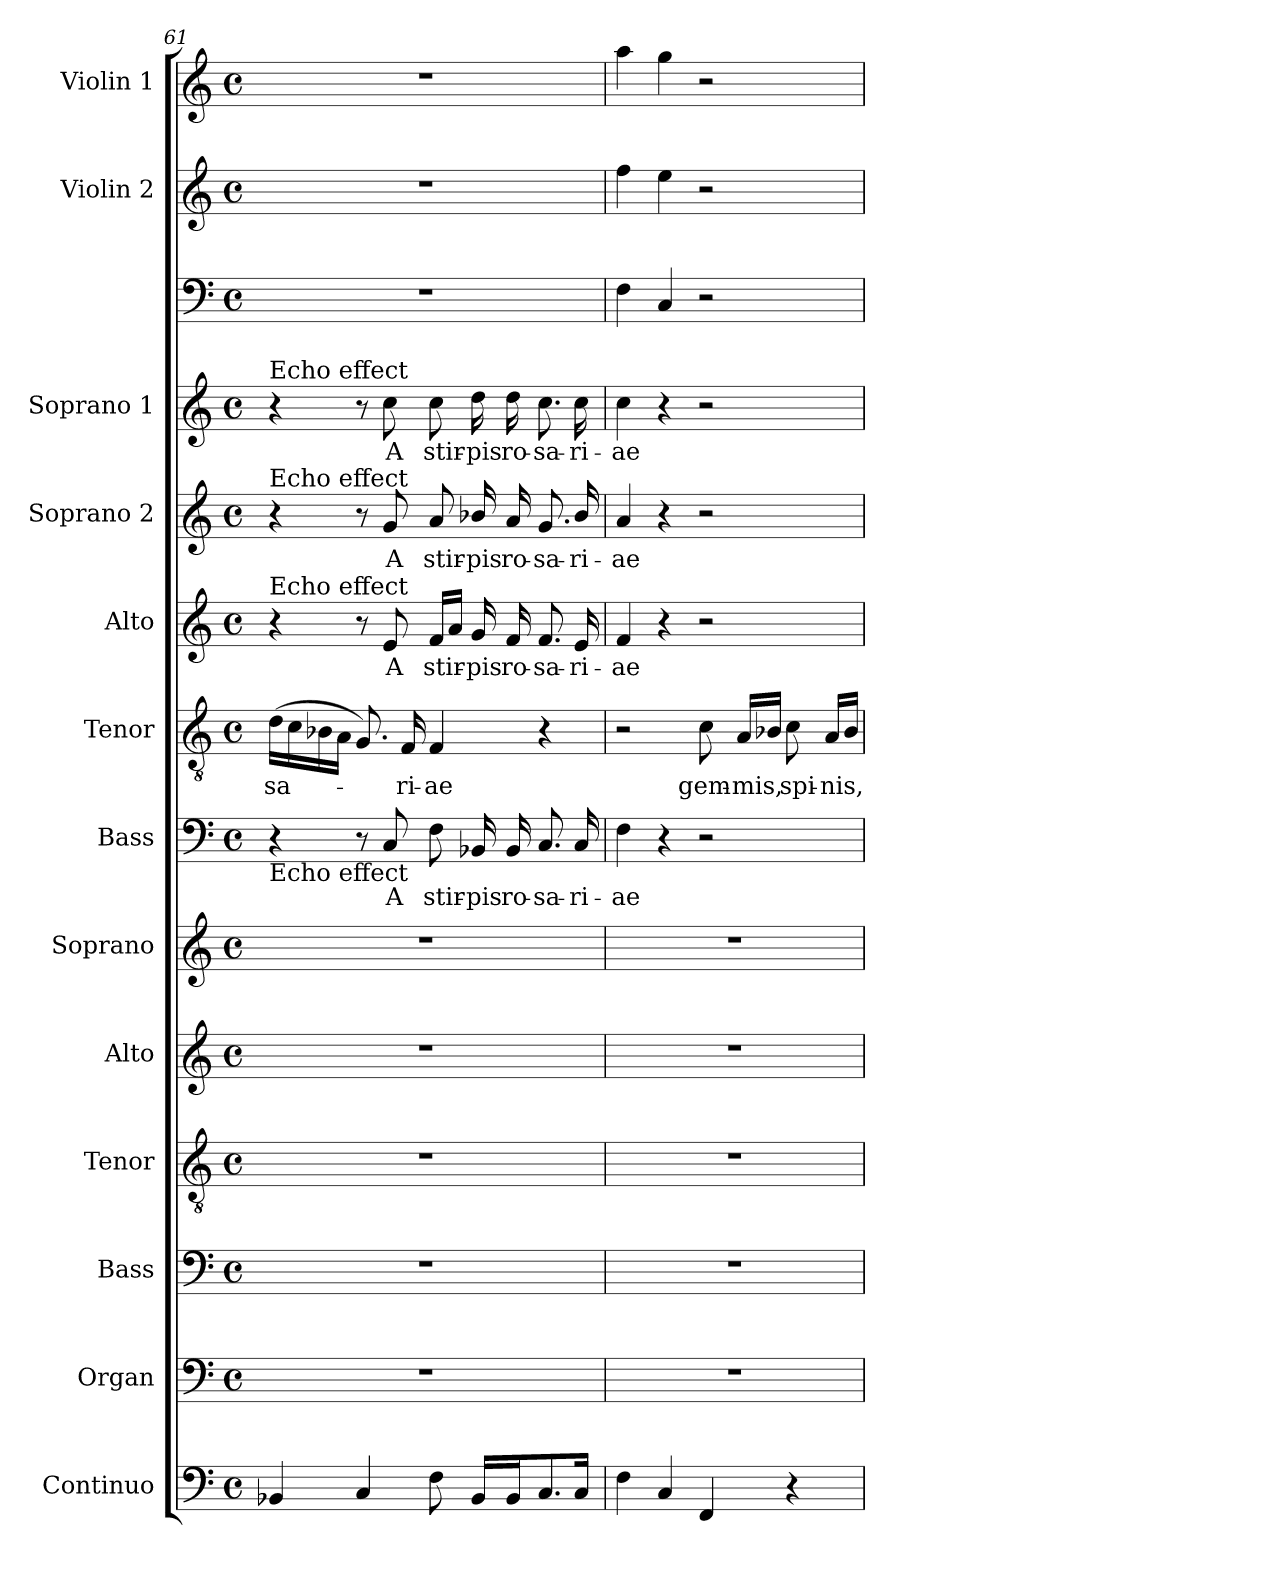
**kern	**kern	**kern	**kern	**kern	**kern	**kern	**text	**kern	**text	**kern	**text	**kern	**text	**kern	**text	**kern	**kern	**kern
*part14	*part13	*part12	*part11	*part10	*part9	*part8	*part8	*part7	*part7	*part6	*part6	*part5	*part5	*part4	*part4	*part3	*part2	*part1
*staff14	*staff13	*staff12	*staff11	*staff10	*staff9	*staff8	*staff8	*staff7	*staff7	*staff6	*staff6	*staff5	*staff5	*staff4	*staff4	*staff3	*staff2	*staff1
*I"Continuo	*I"Organ	*I"Bass	*I"Tenor	*I"Alto	*I"Soprano	*I"Bass	*	*I"Tenor	*	*I"Alto	*	*I"Soprano 2	*	*I"Soprano 1	*	*I""Acc. to violins"	*I"Violin 2	*I"Violin 1
*I'Cont.	*I'Org.	*I'B.	*I'T.	*I'A.	*I'S.	*I'B.	*	*I'T.	*	*I'A.	*	*I'S2.	*	*I'S1.	*	*I'Ac to violins.	*I'Vln. 2	*I'Vln. 1
*clefF4	*clefF4	*clefF4	*clefGv2	*clefG2	*clefG2	*clefF4	*	*clefGv2	*	*clefG2	*	*clefG2	*	*clefG2	*	*clefF4	*clefG2	*clefG2
*	*	*	*ITrd7c12	*	*	*	*	*ITrd7c12	*	*	*	*	*	*	*	*	*	*
*k[]	*k[]	*k[]	*k[]	*k[]	*k[]	*k[]	*	*k[]	*	*k[]	*	*k[]	*	*k[]	*	*k[]	*k[]	*k[]
*C:	*C:	*C:	*C:	*C:	*C:	*C:	*	*C:	*	*C:	*	*C:	*	*C:	*	*C:	*C:	*C:
*M4/4	*M4/4	*M4/4	*M4/4	*M4/4	*M4/4	*M4/4	*	*M4/4	*	*M4/4	*	*M4/4	*	*M4/4	*	*M4/4	*M4/4	*M4/4
*met(c)	*met(c)	*met(c)	*met(c)	*met(c)	*met(c)	*met(c)	*	*met(c)	*	*met(c)	*	*met(c)	*	*met(c)	*	*met(c)	*met(c)	*met(c)
=61	=61	=61	=61	=61	=61	=61	=61	=61	=61	=61	=61	=61	=61	=61	=61	=61	=61	=61
!	!	!	!	!	!	!	!	!	!	!	!	!	!	!LO:TX:a:t=Echo effect	!	!	!	!
!	!	!	!	!	!	!	!	!	!	!	!	!LO:TX:a:t=Echo effect	!	!	!	!	!	!
!	!	!	!	!	!	!	!	!	!	!LO:TX:a:t=Echo effect	!	!	!	!	!	!	!	!
!	!	!	!	!	!	!LO:TX:b:t=Echo effect	!	!	!	!	!	!	!	!	!	!	!	!
!	!	!	!	!	!	!	!	!	!LO:LY:b:color=#000000	!	!	!	!	!	!	!	!	!
4BB-Xi/	1r	1r	1r	1r	1r	4r	.	(16Di\LL	-sa-	4r	.	4r	.	4r	.	1r	1r	1r
.	.	.	.	.	.	.	.	16Ci\	.	.	.	.	.	.	.	.	.	.
.	.	.	.	.	.	.	.	16BB-Xi\	.	.	.	.	.	.	.	.	.	.
.	.	.	.	.	.	.	.	16AAi\JJ	.	.	.	.	.	.	.	.	.	.
4Ci/	.	.	.	.	.	8r	.	8.GGi/)	.	8r	.	8r	.	8r	.	.	.	.
!	!	!	!	!	!	!	!LO:LY:b:color=#000000	!	!	!	!	!	!	!	!	!	!	!
!	!	!	!	!	!	!	!	!	!	!	!LO:LY:b:color=#000000	!	!	!	!	!	!	!
!	!	!	!	!	!	!	!	!	!	!	!	!	!LO:LY:b:color=#000000	!	!	!	!	!
!	!	!	!	!	!	!	!	!	!	!	!	!	!	!	!LO:LY:b:color=#000000	!	!	!
.	.	.	.	.	.	8Ci/	A	.	.	8ei/	A	8gi/	A	8cci\	A	.	.	.
!	!	!	!	!	!	!	!	!	!LO:LY:b:color=#000000	!	!	!	!	!	!	!	!	!
.	.	.	.	.	.	.	.	16FFi/	-ri-	.	.	.	.	.	.	.	.	.
!	!	!	!	!	!	!	!LO:LY:b:color=#000000	!	!	!	!	!	!	!	!	!	!	!
!	!	!	!	!	!	!	!	!	!LO:LY:b:color=#000000	!	!	!	!	!	!	!	!	!
!	!	!	!	!	!	!	!	!	!	!	!LO:LY:b:color=#000000	!	!	!	!	!	!	!
!	!	!	!	!	!	!	!	!	!	!	!	!	!LO:LY:b:color=#000000	!	!	!	!	!
!	!	!	!	!	!	!	!	!	!	!	!	!	!	!	!LO:LY:b:color=#000000	!	!	!
8Fi\	.	.	.	.	.	8Fi\	stir-	4FFi/	-ae	16fi/LL	stir-	8ai/	stir-	8cci\	stir-	.	.	.
.	.	.	.	.	.	.	.	.	.	16ai/JJ	.	.	.	.	.	.	.	.
!	!	!	!	!	!	!	!LO:LY:b:color=#000000	!	!	!	!	!	!	!	!	!	!	!
!	!	!	!	!	!	!	!	!	!	!	!LO:LY:b:color=#000000	!	!	!	!	!	!	!
!	!	!	!	!	!	!	!	!	!	!	!	!	!LO:LY:b:color=#000000	!	!	!	!	!
!	!	!	!	!	!	!	!	!	!	!	!	!	!	!	!LO:LY:b:color=#000000	!	!	!
16BB-i/LL	.	.	.	.	.	16BB-Xi/	-pis	.	.	16gi/	-pis	16b-Xi/	-pis	16ddi\	-pis	.	.	.
!	!	!	!	!	!	!	!LO:LY:b:color=#000000	!	!	!	!	!	!	!	!	!	!	!
!	!	!	!	!	!	!	!	!	!	!	!LO:LY:b:color=#000000	!	!	!	!	!	!	!
!	!	!	!	!	!	!	!	!	!	!	!	!	!LO:LY:b:color=#000000	!	!	!	!	!
!	!	!	!	!	!	!	!	!	!	!	!	!	!	!	!LO:LY:b:color=#000000	!	!	!
16BB-i/J	.	.	.	.	.	16BB-i/	ro-	.	.	16fi/	ro-	16ai/	ro-	16ddi\	ro-	.	.	.
!	!	!	!	!	!	!	!LO:LY:b:color=#000000	!	!	!	!	!	!	!	!	!	!	!
!	!	!	!	!	!	!	!	!	!	!	!LO:LY:b:color=#000000	!	!	!	!	!	!	!
!	!	!	!	!	!	!	!	!	!	!	!	!	!LO:LY:b:color=#000000	!	!	!	!	!
!	!	!	!	!	!	!	!	!	!	!	!	!	!	!	!LO:LY:b:color=#000000	!	!	!
8.Ci/	.	.	.	.	.	8.Ci/	-sa-	4r	.	8.fi/	-sa-	8.gi/	-sa-	8.cci\	-sa-	.	.	.
!	!	!	!	!	!	!	!LO:LY:b:color=#000000	!	!	!	!	!	!	!	!	!	!	!
!	!	!	!	!	!	!	!	!	!	!	!LO:LY:b:color=#000000	!	!	!	!	!	!	!
!	!	!	!	!	!	!	!	!	!	!	!	!	!LO:LY:b:color=#000000	!	!	!	!	!
!	!	!	!	!	!	!	!	!	!	!	!	!	!	!	!LO:LY:b:color=#000000	!	!	!
16Ci/Jk	.	.	.	.	.	16Ci/	-ri-	.	.	16ei/	-ri-	16b-i/	-ri-	16cci\	-ri-	.	.	.
=62	=62	=62	=62	=62	=62	=62	=62	=62	=62	=62	=62	=62	=62	=62	=62	=62	=62	=62
!	!	!	!	!	!	!	!LO:LY:b:color=#000000	!	!	!	!	!	!	!	!	!	!	!
!	!	!	!	!	!	!	!	!	!	!	!LO:LY:b:color=#000000	!	!	!	!	!	!	!
!	!	!	!	!	!	!	!	!	!	!	!	!	!LO:LY:b:color=#000000	!	!	!	!	!
!	!	!	!	!	!	!	!	!	!	!	!	!	!	!	!LO:LY:b:color=#000000	!	!	!
4Fi\	1r	1r	1r	1r	1r	4Fi\	-ae	2r	.	4fi/	-ae	4ai/	-ae	4cci\	-ae	4Fi\	4ffi\	4aai\
4Ci/	.	.	.	.	.	4r	.	.	.	4r	.	4r	.	4r	.	4Ci/	4eei\	4ggi\
!	!	!	!	!	!	!	!	!	!LO:LY:b:color=#000000	!	!	!	!	!	!	!	!	!
4FFi/	.	.	.	.	.	2r	.	8Ci\	gem-	2r	.	2r	.	2r	.	2r	2r	2r
!	!	!	!	!	!	!	!	!	!LO:LY:b:color=#000000	!	!	!	!	!	!	!	!	!
.	.	.	.	.	.	.	.	16AAi/LL	-mis,	.	.	.	.	.	.	.	.	.
.	.	.	.	.	.	.	.	16BB-i/JJ	.	.	.	.	.	.	.	.	.	.
!	!	!	!	!	!	!	!	!	!LO:LY:b:color=#000000	!	!	!	!	!	!	!	!	!
4r	.	.	.	.	.	.	.	8Ci\	spi-	.	.	.	.	.	.	.	.	.
!	!	!	!	!	!	!	!	!	!LO:LY:b:color=#000000	!	!	!	!	!	!	!	!	!
.	.	.	.	.	.	.	.	16AAi/LL	-nis,	.	.	.	.	.	.	.	.	.
.	.	.	.	.	.	.	.	16BB-i/JJ	.	.	.	.	.	.	.	.	.	.
=	=	=	=	=	=	=	=	=	=	=	=	=	=	=	=	=	=	=
*-	*-	*-	*-	*-	*-	*-	*-	*-	*-	*-	*-	*-	*-	*-	*-	*-	*-	*-
